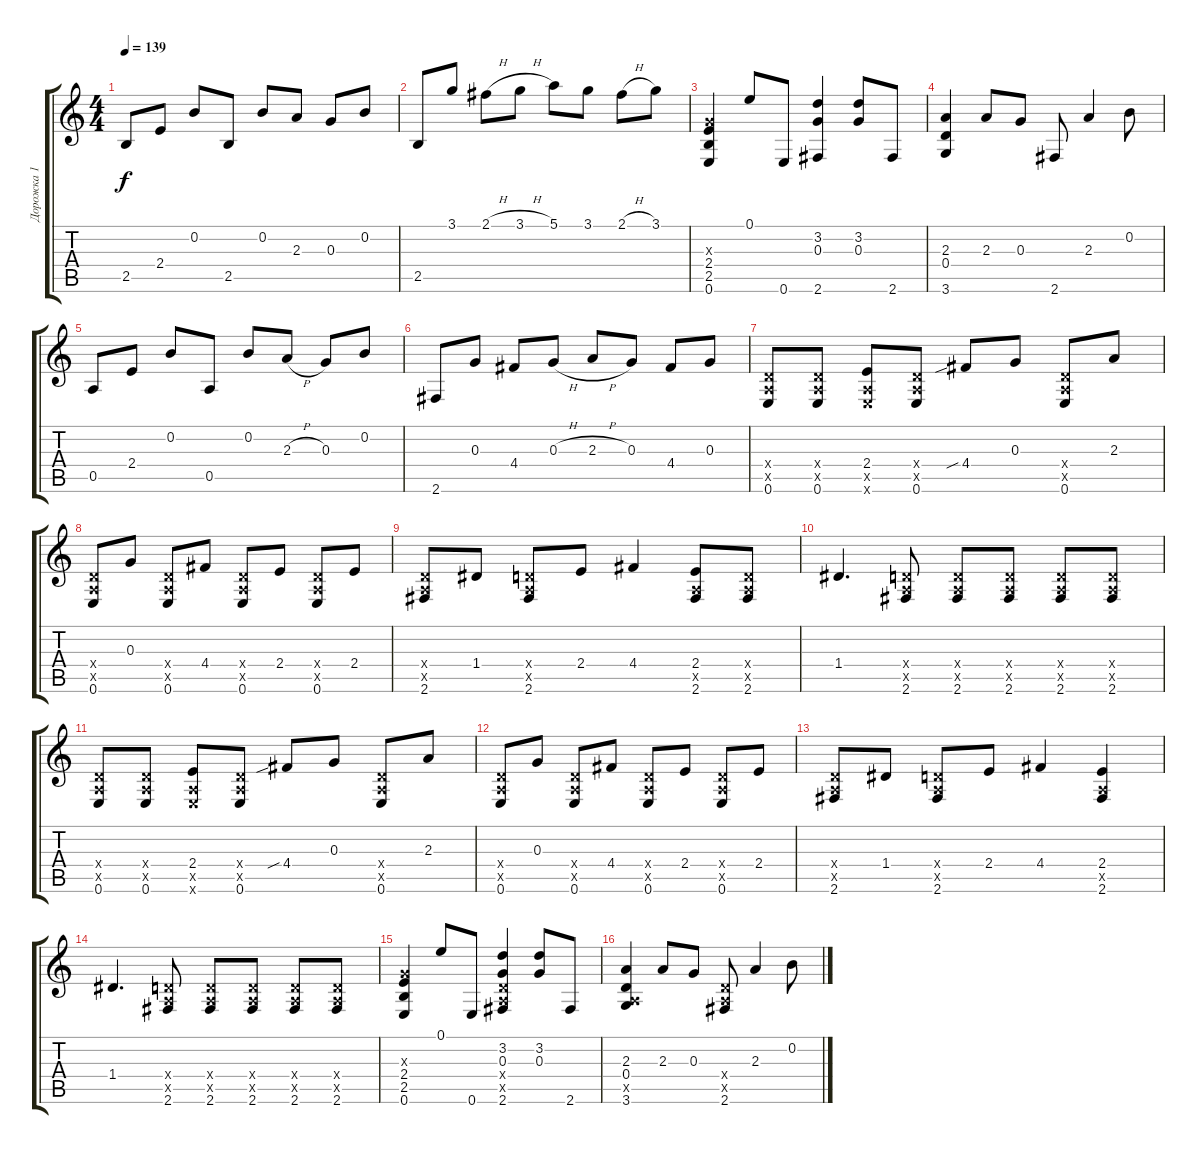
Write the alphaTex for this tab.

\track ("Дорожка 1" "Дорожка 1") {instrument acousticguitarsteel}
\staff {score tabs}
\tuning (E4 B3 G3 D3 A2 E2) {hide}
\ts (4 4)
\tempo 139
\clef g2
\ks c
2.5.8{dy f} 2.4.8 0.2.8 2.5.8 0.2.8 2.3.8 0.3.8 0.2.8 |
2.5.8 3.1.8 2.1{h}.8 3.1{h}.8 5.1.8 3.1.8 2.1{h}.8 3.1.8 |
(0.3{x} 2.4 2.5 0.6).4 0.1.8 0.6.8 (3.2 0.3 2.6).4 (3.2 0.3).8 2.6.8 |
(2.3 0.4 3.6).4 2.3.8 0.3.8 2.6.8 2.3.4 0.2.8 |
0.5.8 2.4.8 0.2.8 0.5.8 0.2.8 2.3{h}.8 0.3.8 0.2.8 |
2.6.8 0.3.8 4.4.8 0.3{h}.8 2.3{h}.8 0.3.8 4.4.8 0.3.8 |
(0.4{x} 0.5{x} 0.6).8 (0.4{x} 0.5{x} 0.6).8 (2.4 0.5{x} 0.6{x}).8 (0.4{x} 0.5{x} 0.6).8 4.4{sib}.8 0.3.8 (0.4{x} 0.5{x} 0.6).8 2.3.8 |
(0.4{x} 0.5{x} 0.6).8 0.3.8 (0.4{x} 0.5{x} 0.6).8 4.4.8 (0.4{x} 0.5{x} 0.6).8 2.4.8 (0.4{x} 0.5{x} 0.6).8 2.4.8 |
(0.4{x} 0.5{x} 2.6).8 1.4.8 (0.4{x} 0.5{x} 2.6).8 2.4.8 4.4.4 (2.4 0.5{x} 2.6).8 (0.4{x} 0.5{x} 2.6).8 |
1.4.4{d} (0.4{x} 0.5{x} 2.6).8 (0.4{x} 0.5{x} 2.6).8 (0.4{x} 0.5{x} 2.6).8 (0.4{x} 0.5{x} 2.6).8 (0.4{x} 0.5{x} 2.6).8 |
(0.4{x} 0.5{x} 0.6).8 (0.4{x} 0.5{x} 0.6).8 (2.4 0.5{x} 0.6{x}).8 (0.4{x} 0.5{x} 0.6).8 4.4{sib}.8 0.3.8 (0.4{x} 0.5{x} 0.6).8 2.3.8 |
(0.4{x} 0.5{x} 0.6).8 0.3.8 (0.4{x} 0.5{x} 0.6).8 4.4.8 (0.4{x} 0.5{x} 0.6).8 2.4.8 (0.4{x} 0.5{x} 0.6).8 2.4.8 |
(0.4{x} 0.5{x} 2.6).8 1.4.8 (0.4{x} 0.5{x} 2.6).8 2.4.8 4.4.4 (2.4 0.5{x} 2.6).4 |
1.4.4{d} (0.4{x} 0.5{x} 2.6).8 (0.4{x} 0.5{x} 2.6).8 (0.4{x} 0.5{x} 2.6).8 (0.4{x} 0.5{x} 2.6).8 (0.4{x} 0.5{x} 2.6).8 |
(0.3{x} 2.4 2.5 0.6).4 0.1.8 0.6.8 (3.2 0.3 0.4{x} 0.5{x} 2.6).4 (3.2 0.3).8 2.6.8 |
(2.3 0.4 0.5{x} 3.6).4 2.3.8 0.3.8 (0.4{x} 0.5{x} 2.6).8 2.3.4 0.2.8
